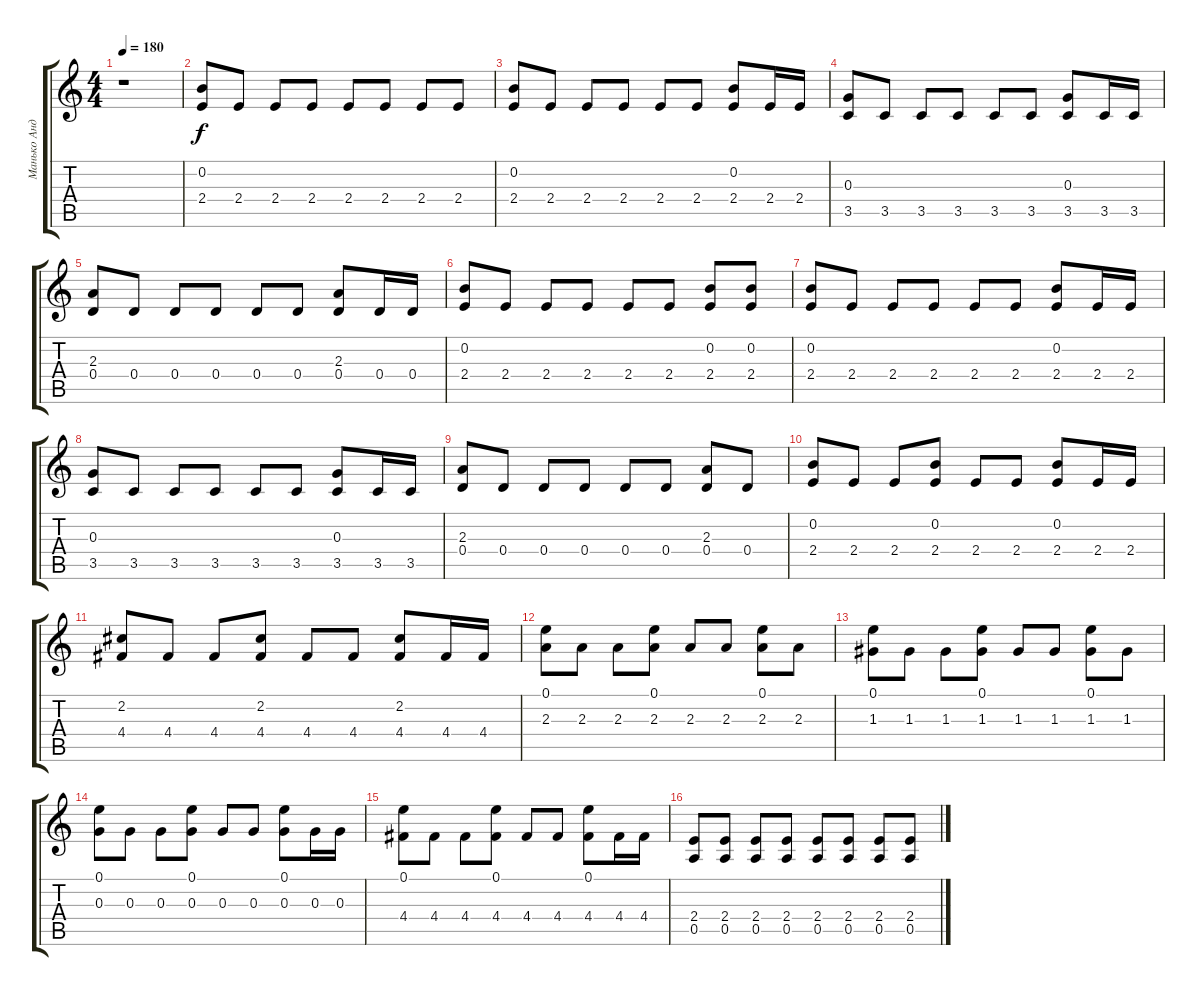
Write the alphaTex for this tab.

\track ("Манько Андрей" "Манько Анд") {instrument distortionguitar}
\staff {score tabs}
\tuning (E4 B3 G3 D3 A2 E2) {hide}
\ts (4 4)
\tempo 180
\clef g2
\ks c
r.1{dy f} |
(0.2 2.4).8 2.4.8 2.4.8 2.4.8 2.4.8 2.4.8 2.4.8 2.4.8 |
(0.2 2.4).8 2.4.8 2.4.8 2.4.8 2.4.8 2.4.8 (0.2 2.4).8 2.4.16 2.4.16 |
(0.3 3.5).8 3.5.8 3.5.8 3.5.8 3.5.8 3.5.8 (0.3 3.5).8 3.5.16 3.5.16 |
(2.3 0.4).8 0.4.8 0.4.8 0.4.8 0.4.8 0.4.8 (2.3 0.4).8 0.4.16 0.4.16 |
(0.2 2.4).8 2.4.8 2.4.8 2.4.8 2.4.8 2.4.8 (0.2 2.4).8 (0.2 2.4).8 |
(0.2 2.4).8 2.4.8 2.4.8 2.4.8 2.4.8 2.4.8 (0.2 2.4).8 2.4.16 2.4.16 |
(0.3 3.5).8 3.5.8 3.5.8 3.5.8 3.5.8 3.5.8 (0.3 3.5).8 3.5.16 3.5.16 |
(2.3 0.4).8 0.4.8 0.4.8 0.4.8 0.4.8 0.4.8 (2.3 0.4).8 0.4.8 |
(0.2 2.4).8 2.4.8 2.4.8 (0.2 2.4).8 2.4.8 2.4.8 (0.2 2.4).8 2.4.16 2.4.16 |
(2.2 4.4).8 4.4.8 4.4.8 (2.2 4.4).8 4.4.8 4.4.8 (2.2 4.4).8 4.4.16 4.4.16 |
(0.1 2.3).8 2.3.8 2.3.8 (0.1 2.3).8 2.3.8 2.3.8 (0.1 2.3).8 2.3.8 |
(0.1 1.3).8 1.3.8 1.3.8 (0.1 1.3).8 1.3.8 1.3.8 (0.1 1.3).8 1.3.8 |
(0.1 0.3).8 0.3.8 0.3.8 (0.1 0.3).8 0.3.8 0.3.8 (0.1 0.3).8 0.3.16 0.3.16 |
(0.1 4.4).8 4.4.8 4.4.8 (0.1 4.4).8 4.4.8 4.4.8 (0.1 4.4).8 4.4.16 4.4.16 |
(2.4 0.5).8 (2.4 0.5).8 (2.4 0.5).8 (2.4 0.5).8 (2.4 0.5).8 (2.4 0.5).8 (2.4 0.5).8 (2.4 0.5).8
